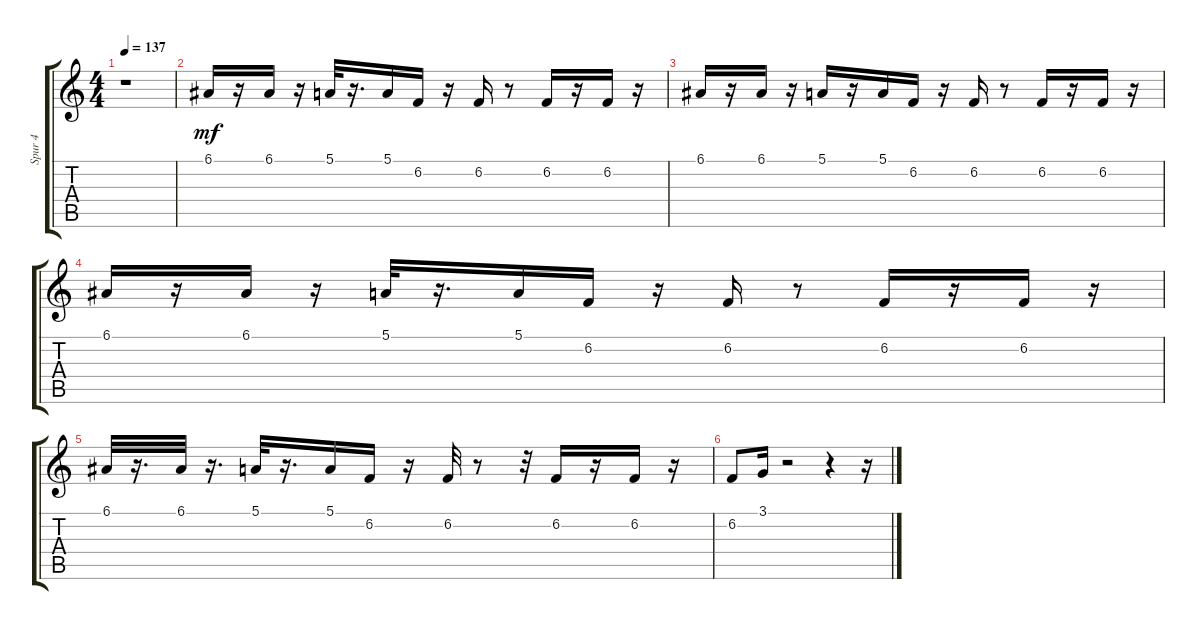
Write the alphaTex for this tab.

\track ("Spur 4" "Spur 4") {instrument lead2sawtooth}
\staff {score tabs}
\tuning (E4 B3 G3 D3 A2 E2) {hide}
\ts (4 4)
\tempo 137
\clef g2
\ks c
r.1{dy mf} |
6.1.16 r.16 6.1.16 r.16 5.1.32 r.16{d} 5.1.16 6.2.16 r.16 6.2.16 r.8 6.2.16 r.16 6.2.16 r.16 |
6.1.16 r.16 6.1.16 r.16 5.1.16 r.16 5.1.16 6.2.16 r.16 6.2.16 r.8 6.2.16 r.16 6.2.16 r.16 |
6.1.16 r.16 6.1.16 r.16 5.1.32 r.16{d} 5.1.16 6.2.16 r.16 6.2.16 r.8 6.2.16 r.16 6.2.16 r.16 |
6.1.32 r.16{d} 6.1.32 r.16{d} 5.1.32 r.16{d} 5.1.16 6.2.16 r.16 6.2.32 r.8 r.32 6.2.16 r.16 6.2.16 r.16 |
6.2.8 3.1.16 r.2 r.4 r.16
